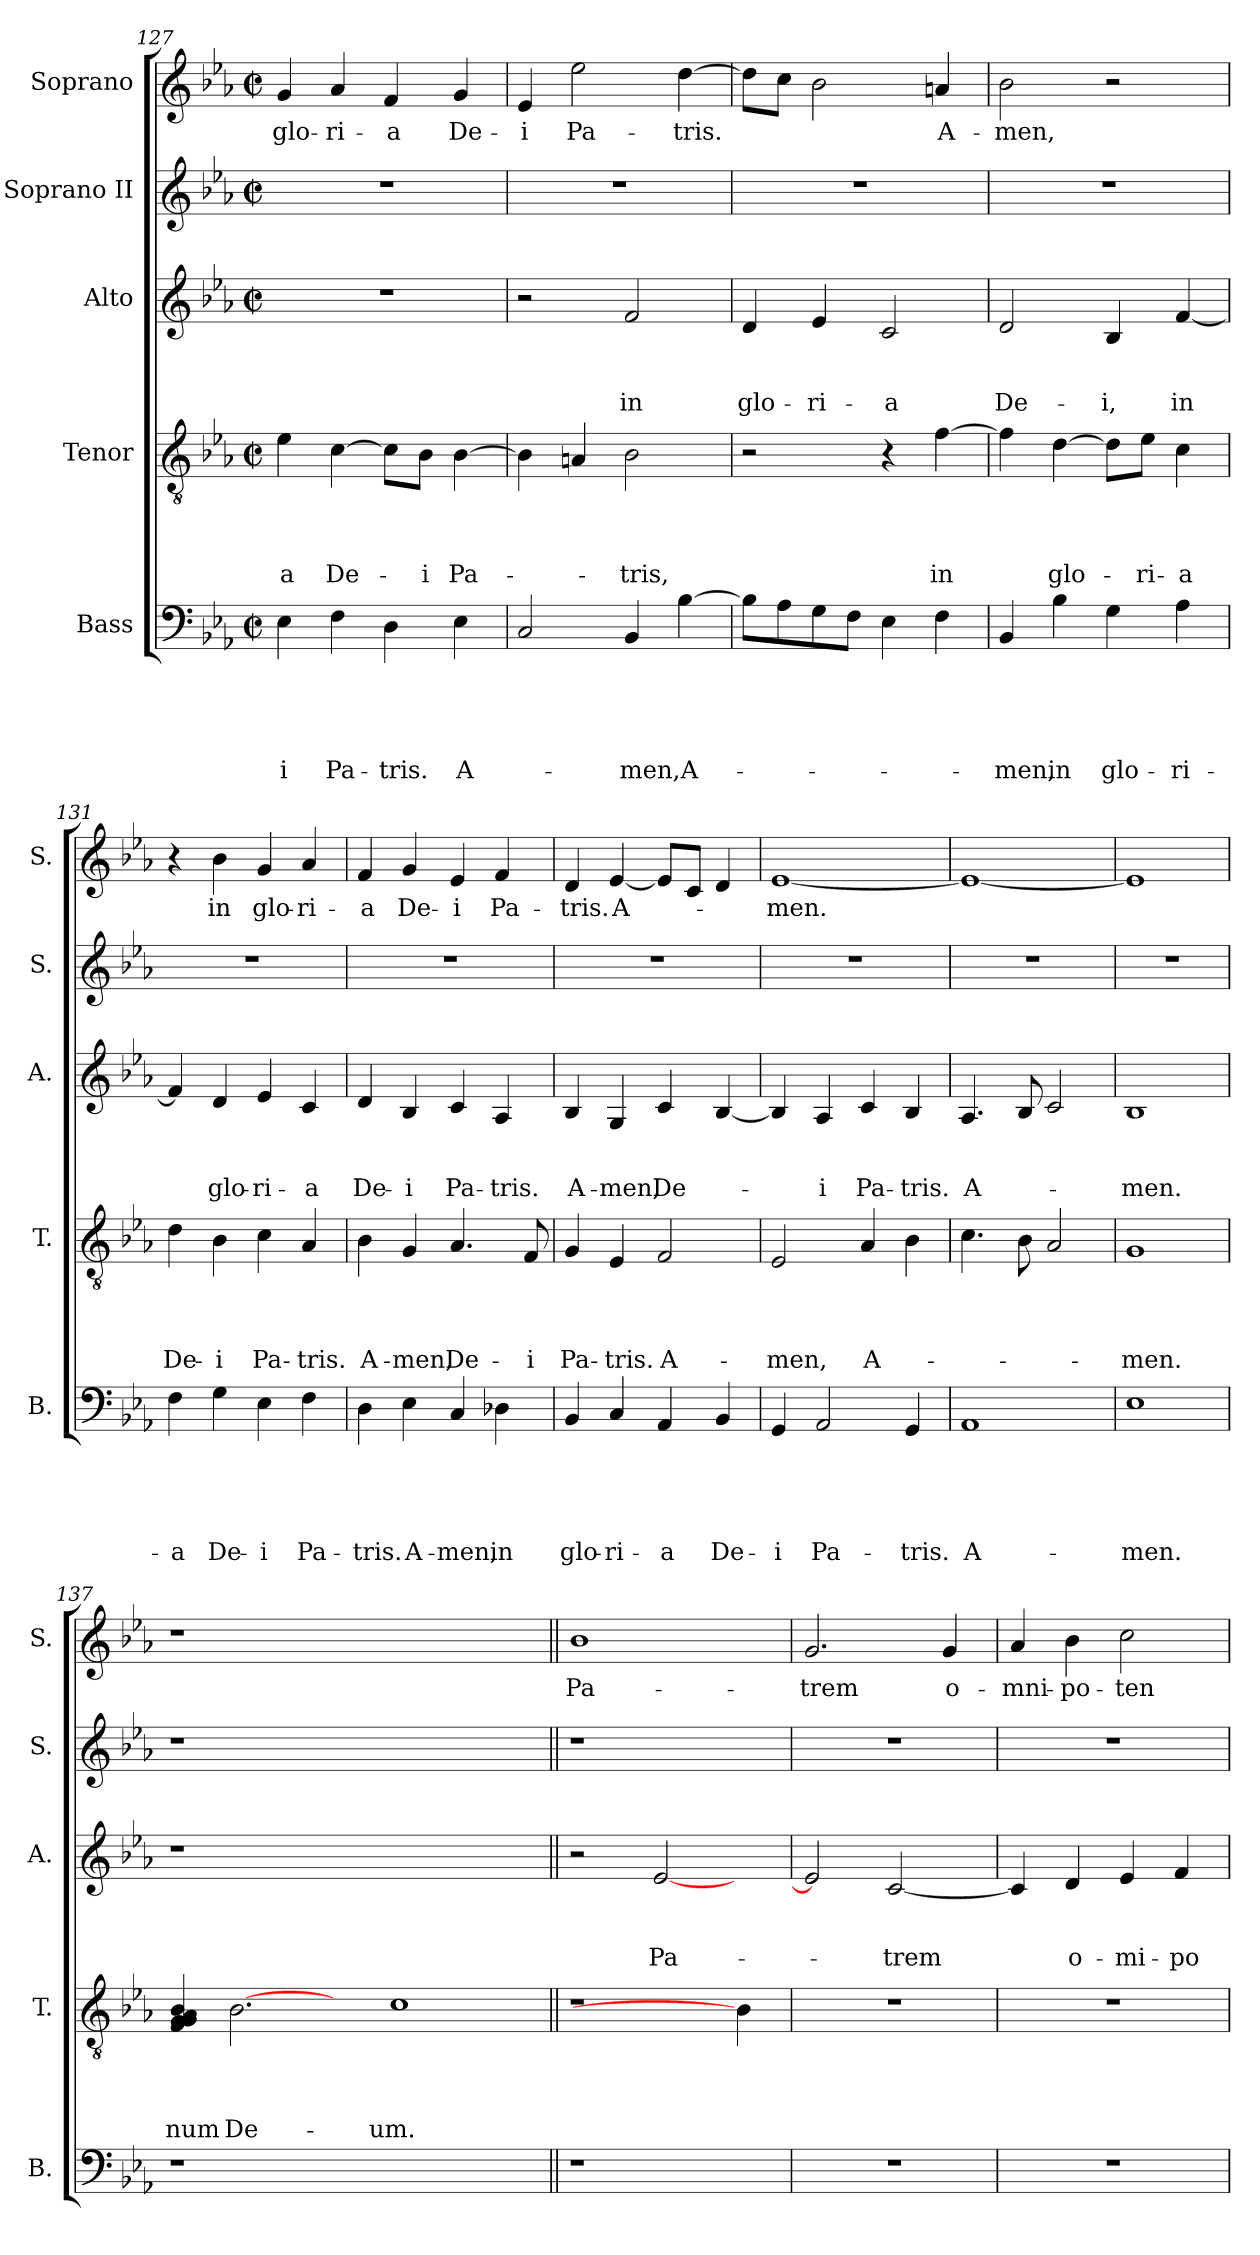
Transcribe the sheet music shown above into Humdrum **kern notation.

**kern	**text	**text	**text	**text	**text	**kern	**text	**text	**text	**text	**kern	**text	**text	**text	**kern	**kern	**text
*part5	*part5	*part5	*part5	*part5	*part5	*part4	*part4	*part4	*part4	*part4	*part3	*part3	*part3	*part3	*part2	*part1	*part1
*staff5	*staff5	*staff5	*staff5	*staff5	*staff5	*staff4	*staff4	*staff4	*staff4	*staff4	*staff3	*staff3	*staff3	*staff3	*staff2	*staff1	*staff1
*I"Bass	*	*	*	*	*	*I"Tenor	*	*	*	*	*I"Alto	*	*	*	*I"Soprano II	*I"Soprano	*
*I'B.	*	*	*	*	*	*I'T.	*	*	*	*	*I'A.	*	*	*	*I'S.	*I'S.	*
!!LO:LB:g=z
*clefF4	*	*	*	*	*	*clefGv2	*	*	*	*	*clefG2	*	*	*	*clefG2	*clefG2	*
*k[b-e-a-]	*	*	*	*	*	*k[b-e-a-]	*	*	*	*	*k[b-e-a-]	*	*	*	*k[b-e-a-]	*k[b-e-a-]	*
*E-:	*	*	*	*	*	*E-:	*	*	*	*	*E-:	*	*	*	*E-:	*E-:	*
*M2/2	*	*	*	*	*	*M2/2	*	*	*	*	*M2/2	*	*	*	*M2/2	*M2/2	*
*met(c|)	*	*	*	*	*	*met(c|)	*	*	*	*	*met(c|)	*	*	*	*met(c|)	*met(c|)	*
=127	=127	=127	=127	=127	=127	=127	=127	=127	=127	=127	=127	=127	=127	=127	=127	=127	=127
!	!	!	!	!	!LO:LY:b	!	!	!	!	!LO:LY:b	!	!	!	!	!	!	!LO:LY:b
4E-\	.	.	.	.	-i	4e-\	.	.	.	-a	1r	.	.	.	1r	4g/	glo-
!	!	!	!	!	!LO:LY:b	!	!	!	!	!LO:LY:b	!	!	!	!	!	!	!LO:LY:b
4F\	.	.	.	.	Pa-	[>4c\	.	.	.	De-	.	.	.	.	.	4a-/	-ri-
!	!	!	!	!	!LO:LY:b	!	!	!	!	!	!	!	!	!	!	!	!LO:LY:b
4D\	.	.	.	.	-tris.	8c\L]	.	.	.	.	.	.	.	.	.	4f/	-a
!	!	!	!	!	!	!	!	!	!	!LO:LY:b	!	!	!	!	!	!	!
.	.	.	.	.	.	8B-\J	.	.	.	-i	.	.	.	.	.	.	.
!	!	!	!	!	!LO:LY:b	!	!	!	!	!LO:LY:b	!	!	!	!	!	!	!LO:LY:b
4E-\	.	.	.	.	A-	[>4B-\	.	.	.	Pa-	.	.	.	.	.	4g/	De-
=128	=128	=128	=128	=128	=128	=128	=128	=128	=128	=128	=128	=128	=128	=128	=128	=128	=128
!	!	!	!	!	!	!	!	!	!	!	!	!	!	!	!	!	!LO:LY:b
2C/	.	.	.	.	.	4B-\]	.	.	.	.	2r	.	.	.	1r	4e-/	-i
!	!	!	!	!	!	!	!	!	!	!	!	!	!	!	!	!	!LO:LY:b
.	.	.	.	.	.	4An/	.	.	.	.	.	.	.	.	.	2ee-\	Pa-
!	!	!	!	!	!LO:LY:b	!	!	!	!	!LO:LY:b	!	!	!	!LO:LY:b	!	!	!
4BB-/	.	.	.	.	-men,	2B-\	.	.	.	-tris,	2f/	.	.	in	.	.	.
!	!	!	!	!	!LO:LY:b	!	!	!	!	!	!	!	!	!	!	!	!LO:LY:b
[>4B-\	.	.	.	.	A-	.	.	.	.	.	.	.	.	.	.	[>4dd\	-tris.
=129	=129	=129	=129	=129	=129	=129	=129	=129	=129	=129	=129	=129	=129	=129	=129	=129	=129
!	!	!	!	!	!	!	!	!	!	!	!	!	!	!LO:LY:b	!	!	!
8B-\L]	.	.	.	.	.	2r	.	.	.	.	4d/	.	.	glo-	1r	8dd\L]	.
8A-\	.	.	.	.	.	.	.	.	.	.	.	.	.	.	.	8cc\J	.
!	!	!	!	!	!	!	!	!	!	!	!	!	!	!LO:LY:b	!	!	!
8G\	.	.	.	.	.	.	.	.	.	.	4e-/	.	.	-ri-	.	2b-\	.
8F\J	.	.	.	.	.	.	.	.	.	.	.	.	.	.	.	.	.
!	!	!	!	!	!	!	!	!	!	!	!	!	!	!LO:LY:b	!	!	!
4E-\	.	.	.	.	.	4r	.	.	.	.	2c/	.	.	-a	.	.	.
!	!	!	!	!	!	!	!	!	!	!LO:LY:b	!	!	!	!	!	!	!LO:LY:b
4F\	.	.	.	.	.	[>4f\	.	.	.	in	.	.	.	.	.	4an/	A-
=130	=130	=130	=130	=130	=130	=130	=130	=130	=130	=130	=130	=130	=130	=130	=130	=130	=130
!	!	!	!	!	!LO:LY:b	!	!	!	!	!	!	!	!	!LO:LY:b	!	!	!LO:LY:b
4BB-/	.	.	.	.	-men,	4f\]	.	.	.	.	2d/	.	.	De-	1r	2b-\	-men,
!	!	!	!	!	!LO:LY:b	!	!	!	!	!LO:LY:b	!	!	!	!	!	!	!
4B-\	.	.	.	.	in	[>4d\	.	.	.	glo-	.	.	.	.	.	.	.
!	!	!	!	!	!LO:LY:b	!	!	!	!	!	!	!	!	!LO:LY:b	!	!	!
4G\	.	.	.	.	glo-	8d\L]	.	.	.	.	4B-/	.	.	-i,	.	2r	.
!	!	!	!	!	!	!	!	!	!	!LO:LY:b	!	!	!	!	!	!	!
.	.	.	.	.	.	8e-\J	.	.	.	-ri-	.	.	.	.	.	.	.
!	!	!	!	!	!LO:LY:b	!	!	!	!	!LO:LY:b	!	!	!	!LO:LY:b	!	!	!
4A-\	.	.	.	.	-ri-	4c\	.	.	.	-a	[<4f/	.	.	in	.	.	.
=131	=131	=131	=131	=131	=131	=131	=131	=131	=131	=131	=131	=131	=131	=131	=131	=131	=131
!	!	!	!	!	!LO:LY:b	!	!	!	!	!LO:LY:b	!	!	!	!	!	!	!
4F\	.	.	.	.	-a	4d\	.	.	.	De-	4f/]	.	.	.	1r	4r	.
!	!	!	!	!	!LO:LY:b	!	!	!	!	!LO:LY:b	!	!	!	!LO:LY:b	!	!	!LO:LY:b
4G\	.	.	.	.	De-	4B-\	.	.	.	-i	4d/	.	.	glo-	.	4b-\	in
!	!	!	!	!	!LO:LY:b	!	!	!	!	!LO:LY:b	!	!	!	!LO:LY:b	!	!	!LO:LY:b
4E-\	.	.	.	.	-i	4c\	.	.	.	Pa-	4e-/	.	.	-ri-	.	4g/	glo-
!	!	!	!	!	!LO:LY:b	!	!	!	!	!LO:LY:b	!	!	!	!LO:LY:b	!	!	!LO:LY:b
4F\	.	.	.	.	Pa-	4A-/	.	.	.	-tris.	4c/	.	.	-a	.	4a-/	-ri-
!!LO:LB:g=z
=132	=132	=132	=132	=132	=132	=132	=132	=132	=132	=132	=132	=132	=132	=132	=132	=132	=132
!	!	!	!	!	!LO:LY:b	!	!	!	!	!LO:LY:b	!	!	!	!LO:LY:b	!	!	!LO:LY:b
4D\	.	.	.	.	-tris.	4B-\	.	.	.	A-	4d/	.	.	De-	1r	4f/	-a
!	!	!	!	!	!LO:LY:b	!	!	!	!	!LO:LY:b	!	!	!	!LO:LY:b	!	!	!LO:LY:b
4E-\	.	.	.	.	A-	4G/	.	.	.	-men,	4B-/	.	.	-i	.	4g/	De-
!	!	!	!	!	!LO:LY:b	!	!	!	!	!LO:LY:b	!	!	!	!LO:LY:b	!	!	!LO:LY:b
4C/	.	.	.	.	-men,	4.A-/	.	.	.	De-	4c/	.	.	Pa-	.	4e-/	-i
!	!	!	!	!	!LO:LY:b	!	!	!	!	!	!	!	!	!LO:LY:b	!	!	!LO:LY:b
4D-X\	.	.	.	.	in	.	.	.	.	.	4A-/	.	.	-tris.	.	4f/	Pa-
!	!	!	!	!	!	!	!	!	!	!LO:LY:b	!	!	!	!	!	!	!
.	.	.	.	.	.	8F/	.	.	.	-i	.	.	.	.	.	.	.
=133	=133	=133	=133	=133	=133	=133	=133	=133	=133	=133	=133	=133	=133	=133	=133	=133	=133
!	!	!	!	!	!LO:LY:b	!	!	!	!	!LO:LY:b	!	!	!	!LO:LY:b	!	!	!LO:LY:b
4BB-/	.	.	.	.	glo-	4G/	.	.	.	Pa-	4B-/	.	.	A-	1r	4d/	-tris.
!	!	!	!	!	!LO:LY:b	!	!	!	!	!LO:LY:b	!	!	!	!LO:LY:b	!	!	!LO:LY:b
4C/	.	.	.	.	-ri-	4E-/	.	.	.	-tris.	4G/	.	.	-men,	.	[<4e-/	A-
!	!	!	!	!	!LO:LY:b	!	!	!	!	!LO:LY:b	!	!	!	!LO:LY:b	!	!	!
4AA-/	.	.	.	.	-a	2F/	.	.	.	A-	4c/	.	.	De-	.	8e-/L]	.
.	.	.	.	.	.	.	.	.	.	.	.	.	.	.	.	8c/J	.
!	!	!	!	!	!LO:LY:b	!	!	!	!	!	!	!	!	!	!	!	!
4BB-/	.	.	.	.	De-	.	.	.	.	.	[<4B-/	.	.	.	.	4d/	.
=134	=134	=134	=134	=134	=134	=134	=134	=134	=134	=134	=134	=134	=134	=134	=134	=134	=134
!	!	!	!	!	!LO:LY:b	!	!	!	!	!LO:LY:b	!	!	!	!	!	!	!LO:LY:b
4GG/	.	.	.	.	-i	2E-/	.	.	.	-men,	4B-/]	.	.	.	1r	[<1e-	-men.
!	!	!	!	!	!LO:LY:b	!	!	!	!	!	!	!	!	!LO:LY:b	!	!	!
2AA-/	.	.	.	.	Pa-	.	.	.	.	.	4A-/	.	.	-i	.	.	.
!	!	!	!	!	!	!	!	!	!	!LO:LY:b	!	!	!	!LO:LY:b	!	!	!
.	.	.	.	.	.	4A-/	.	.	.	A-	4c/	.	.	Pa-	.	.	.
!	!	!	!	!	!LO:LY:b	!	!	!	!	!	!	!	!	!LO:LY:b	!	!	!
4GG/	.	.	.	.	-tris.	4B-\	.	.	.	.	4B-/	.	.	-tris.	.	.	.
=135	=135	=135	=135	=135	=135	=135	=135	=135	=135	=135	=135	=135	=135	=135	=135	=135	=135
!	!	!	!	!	!LO:LY:b	!	!	!	!	!	!	!	!	!LO:LY:b	!	!	!
1AA-	.	.	.	.	A-	4.c\	.	.	.	.	4.A-/	.	.	A-	1r	1e-_	.
.	.	.	.	.	.	8B-\	.	.	.	.	8B-/	.	.	.	.	.	.
.	.	.	.	.	.	2A-/	.	.	.	.	2c/	.	.	.	.	.	.
=136	=136	=136	=136	=136	=136	=136	=136	=136	=136	=136	=136	=136	=136	=136	=136	=136	=136
!	!	!	!	!	!LO:LY:b	!	!	!	!	!LO:LY:b	!	!	!	!LO:LY:b	!	!	!
1E-	.	.	.	.	-men.	1G	.	.	.	-men.	1B-	.	.	-men.	1r	1e-]	.
!!LO:PB:g=z
=137!	=137!	=137!	=137!	=137!	=137!	=137!	=137!	=137!	=137!	=137!	=137!	=137!	=137!	=137!	=137!	=137!	=137!
!LO:N:vis=1	!	!	!	!	!	!	!	!	!	!LO:LY:b	!LO:N:vis=1	!	!	!	!	!LO:N:vis=1	!
1r	.	.	.	.	.	4F/ 4G/ 4G/ 4A-/ 4B-/	.	.	.	-num	1r	.	.	.	1r	1r	.
!	!	!	!	!	!	!	!	!	!	!LO:LY:b	!	!	!	!	!	!	!
.	.	.	.	.	.	[2.B-	.	.	.	De-	.	.	.	.	.	.	.
1ryy	.	.	.	.	.	4ryy	.	.	.	.	1ryy	.	.	.	1ryy	1ryy	.
!	!	!	!	!	!	!	!	!	!	!LO:LY:b	!	!	!	!	!	!	!
.	.	.	.	.	.	1c	.	.	.	-um.	.	.	.	.	.	.	.
4ryy	.	.	.	.	.	.	.	.	.	.	4ryy	.	.	.	4ryy	4ryy	.
=138||	=138||	=138||	=138||	=138||	=138||	=138||	=138||	=138||	=138||	=138||	=138||	=138||	=138||	=138||	=138||	=138||	=138||
!	!	!	!	!	!	!	!	!	!	!	!	!	!	!	!	!	!LO:LY:b
1r	.	.	.	.	.	1r	.	.	.	.	2r	.	.	.	1r	1b-	Pa-
!	!	!	!	!	!	!	!	!	!	!	!	!	!	!LO:LY:b	!	!	!
.	.	.	.	.	.	.	.	.	.	.	[<2e-/	.	.	Pa-	.	.	.
4ryy	.	.	.	.	.	4B-]	.	.	.	.	4ryy	.	.	.	4ryy	4ryy	.
=139	=139	=139	=139	=139	=139	=139	=139	=139	=139	=139	=139	=139	=139	=139	=139	=139	=139
!	!	!	!	!	!	!	!	!	!	!	!	!	!	!	!	!	!LO:LY:b
1r	.	.	.	.	.	1r	.	.	.	.	2e-/]	.	.	.	1r	2.g/	-trem
!	!	!	!	!	!	!	!	!	!	!	!	!	!	!LO:LY:b	!	!	!
.	.	.	.	.	.	.	.	.	.	.	[<2c/	.	.	-trem	.	.	.
!	!	!	!	!	!	!	!	!	!	!	!	!	!	!	!	!	!LO:LY:b
.	.	.	.	.	.	.	.	.	.	.	.	.	.	.	.	4g/	o-
=140	=140	=140	=140	=140	=140	=140	=140	=140	=140	=140	=140	=140	=140	=140	=140	=140	=140
!	!	!	!	!	!	!	!	!	!	!	!	!	!	!	!	!	!LO:LY:b
1r	.	.	.	.	.	1r	.	.	.	.	4c/]	.	.	.	1r	4a-/	-mni-
!	!	!	!	!	!	!	!	!	!	!	!	!	!	!LO:LY:b	!	!	!LO:LY:b:rj
.	.	.	.	.	.	.	.	.	.	.	4d/	.	.	o-	.	4b-\	-po-
!	!	!	!	!	!	!	!	!	!	!	!	!	!	!LO:LY:b	!	!	!LO:LY:b
.	.	.	.	.	.	.	.	.	.	.	4e-/	.	.	-mi-	.	2cc\	-ten-
!	!	!	!	!	!	!	!	!	!	!	!	!	!	!LO:LY:b	!	!	!
.	.	.	.	.	.	.	.	.	.	.	4f/	.	.	-po-	.	.	.
=	=	=	=	=	=	=	=	=	=	=	=	=	=	=	=	=	=
*-	*-	*-	*-	*-	*-	*-	*-	*-	*-	*-	*-	*-	*-	*-	*-	*-	*-
